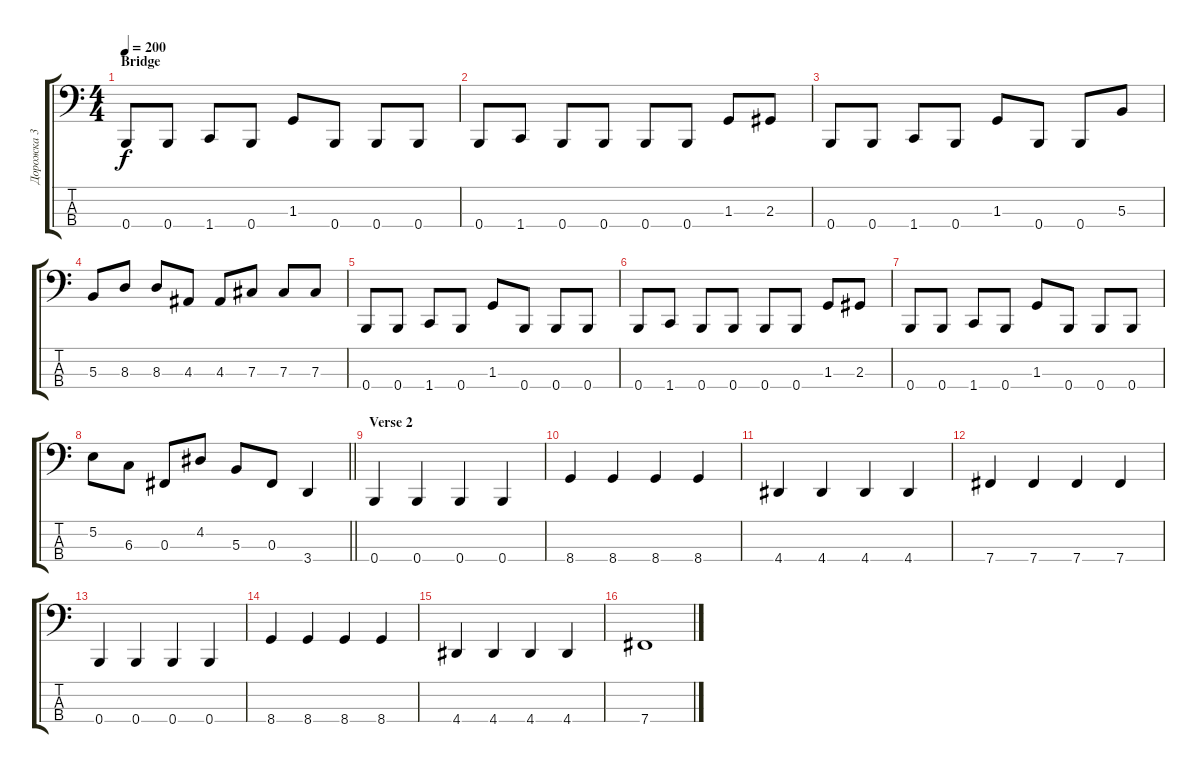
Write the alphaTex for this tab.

\track ("Дорожка 3" "Дорожка 3") {instrument electricbasspick}
\staff {score tabs}
\tuning (E2 B1 Gb1 B0) {hide}
\ts (4 4)
\section ("" "Bridge")
\tempo 200
\clef f4
\ks c
0.4.8{dy f} 0.4.8 1.4.8 0.4.8 1.3.8 0.4.8 0.4.8 0.4.8 |
0.4.8 1.4.8 0.4.8 0.4.8 0.4.8 0.4.8 1.3.8 2.3.8 |
0.4.8 0.4.8 1.4.8 0.4.8 1.3.8 0.4.8 0.4.8 5.3.8 |
5.3.8 8.3.8 8.3.8 4.3.8 4.3.8 7.3.8 7.3.8 7.3.8 |
0.4.8 0.4.8 1.4.8 0.4.8 1.3.8 0.4.8 0.4.8 0.4.8 |
0.4.8 1.4.8 0.4.8 0.4.8 0.4.8 0.4.8 1.3.8 2.3.8 |
0.4.8 0.4.8 1.4.8 0.4.8 1.3.8 0.4.8 0.4.8 0.4.8 |
\barLineRight lightlight
5.2.8 6.3.8 0.3.8 4.2.8 5.3.8 0.3.8 3.4.4 |
\section ("" "Verse 2")
0.4.4 0.4.4 0.4.4 0.4.4 |
8.4.4 8.4.4 8.4.4 8.4.4 |
4.4.4 4.4.4 4.4.4 4.4.4 |
7.4.4 7.4.4 7.4.4 7.4.4 |
0.4.4 0.4.4 0.4.4 0.4.4 |
8.4.4 8.4.4 8.4.4 8.4.4 |
4.4.4 4.4.4 4.4.4 4.4.4 |
7.4.1
